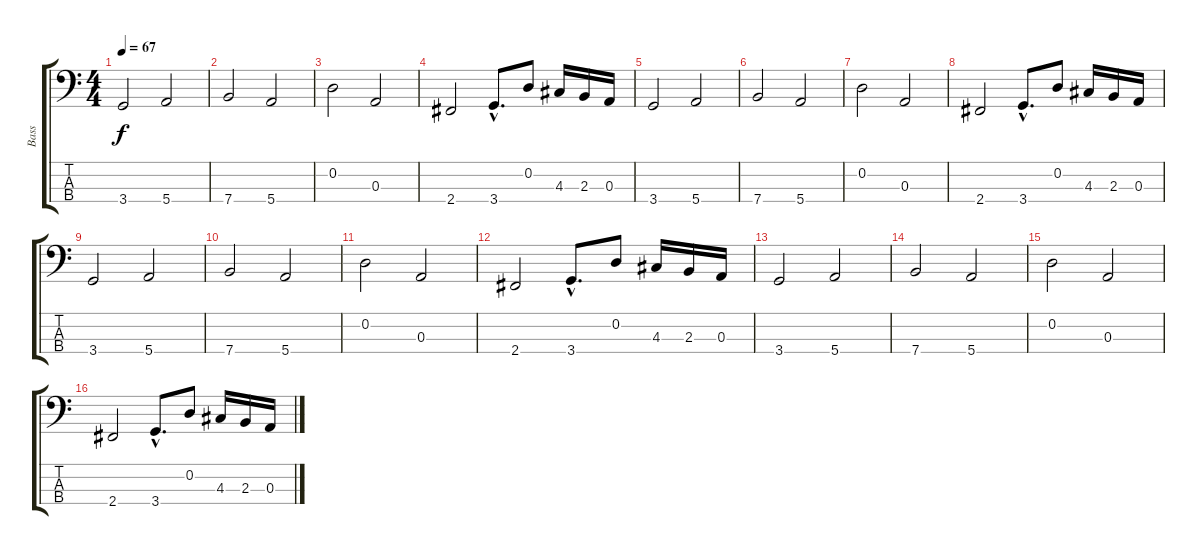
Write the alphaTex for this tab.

\track ("Bass" "Bass") {instrument electricbassfinger}
\staff {score tabs}
\tuning (G2 D2 A1 E1) {hide}
\ts (4 4)
\tempo 67
\clef f4
\ks c
3.4.2{dy f} 5.4.2 |
7.4.2 5.4.2 |
0.2.2 0.3.2 |
2.4.2 3.4{hac}.8{d} 0.2.8 4.3.16 2.3.16 0.3.16 |
3.4.2 5.4.2 |
7.4.2 5.4.2 |
0.2.2 0.3.2 |
2.4.2 3.4{hac}.8{d} 0.2.8 4.3.16 2.3.16 0.3.16 |
3.4.2 5.4.2 |
7.4.2 5.4.2 |
0.2.2 0.3.2 |
2.4.2 3.4{hac}.8{d} 0.2.8 4.3.16 2.3.16 0.3.16 |
3.4.2 5.4.2 |
7.4.2 5.4.2 |
0.2.2 0.3.2 |
2.4.2 3.4{hac}.8{d} 0.2.8 4.3.16 2.3.16 0.3.16
